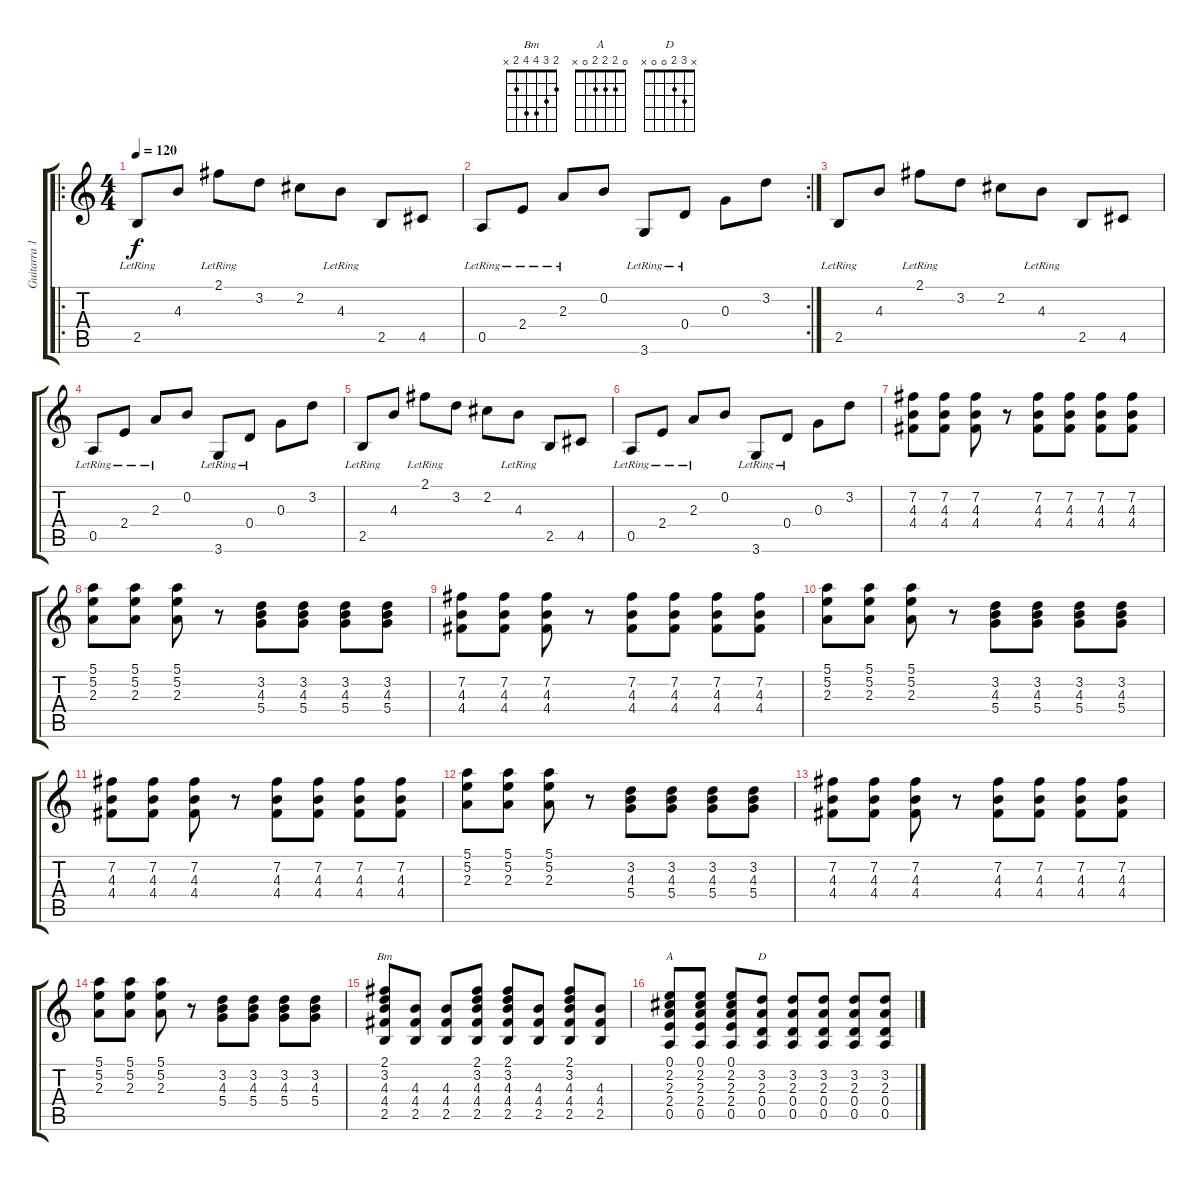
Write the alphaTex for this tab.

\track ("Guitarra 1" "Guitarra 1") {instrument acousticguitarsteel}
\staff {score tabs}
\tuning (E4 B3 G3 D3 A2 E2) {hide}
\chord ("Bm" 2 3 4 4 2 x)
\chord ("A" 0 2 2 2 0 x)
\chord ("D" x 3 2 0 0 x)
\ro
\ts (4 4)
\tempo 120
\clef g2
\ks c
2.5{lr}.8{dy f instrument acousticguitarsteel} 4.3.8 2.1{lr}.8 3.2.8 2.2.8 4.3{lr}.8 2.5.8 4.5.8 |
\rc 2
0.5{lr}.8 2.4{lr}.8 2.3{lr}.8 0.2.8 3.6{lr}.8 0.4{lr}.8 0.3.8 3.2.8 |
2.5{lr}.8{volume 9} 4.3.8 2.1{lr}.8 3.2.8 2.2.8 4.3{lr}.8 2.5.8 4.5.8 |
0.5{lr}.8 2.4{lr}.8 2.3{lr}.8 0.2.8 3.6{lr}.8 0.4{lr}.8 0.3.8 3.2.8 |
2.5{lr}.8 4.3.8 2.1{lr}.8 3.2.8 2.2.8 4.3{lr}.8 2.5.8 4.5.8 |
0.5{lr}.8 2.4{lr}.8 2.3{lr}.8 0.2.8 3.6{lr}.8 0.4{lr}.8 0.3.8 3.2.8 |
(7.2 4.3 4.4).8{volume 9} (7.2 4.3 4.4).8 (7.2 4.3 4.4).8 r.8 (7.2 4.3 4.4).8 (7.2 4.3 4.4).8 (7.2 4.3 4.4).8 (7.2 4.3 4.4).8 |
(5.1 5.2 2.3).8 (5.1 5.2 2.3).8 (5.1 5.2 2.3).8 r.8 (3.2 4.3 5.4).8 (3.2 4.3 5.4).8 (3.2 4.3 5.4).8 (3.2 4.3 5.4).8 |
(7.2 4.3 4.4).8{volume 9} (7.2 4.3 4.4).8 (7.2 4.3 4.4).8 r.8 (7.2 4.3 4.4).8 (7.2 4.3 4.4).8 (7.2 4.3 4.4).8 (7.2 4.3 4.4).8 |
(5.1 5.2 2.3).8 (5.1 5.2 2.3).8 (5.1 5.2 2.3).8 r.8 (3.2 4.3 5.4).8 (3.2 4.3 5.4).8 (3.2 4.3 5.4).8 (3.2 4.3 5.4).8 |
(7.2 4.3 4.4).8{volume 9} (7.2 4.3 4.4).8 (7.2 4.3 4.4).8 r.8 (7.2 4.3 4.4).8 (7.2 4.3 4.4).8 (7.2 4.3 4.4).8 (7.2 4.3 4.4).8 |
(5.1 5.2 2.3).8 (5.1 5.2 2.3).8 (5.1 5.2 2.3).8 r.8 (3.2 4.3 5.4).8 (3.2 4.3 5.4).8 (3.2 4.3 5.4).8 (3.2 4.3 5.4).8 |
(7.2 4.3 4.4).8{volume 9} (7.2 4.3 4.4).8 (7.2 4.3 4.4).8 r.8 (7.2 4.3 4.4).8 (7.2 4.3 4.4).8 (7.2 4.3 4.4).8 (7.2 4.3 4.4).8 |
(5.1 5.2 2.3).8 (5.1 5.2 2.3).8 (5.1 5.2 2.3).8 r.8 (3.2 4.3 5.4).8 (3.2 4.3 5.4).8 (3.2 4.3 5.4).8 (3.2 4.3 5.4).8 |
(2.1 3.2 4.3 4.4 2.5).8{ch "Bm" volume 8 balance 10} (4.3 4.4 2.5).8 (4.3 4.4 2.5).8 (2.1 3.2 4.3 4.4 2.5).8 (2.1 3.2 4.3 4.4 2.5).8 (4.3 4.4 2.5).8 (2.1 3.2 4.3 4.4 2.5).8 (4.3 4.4 2.5).8 |
(0.1 2.2 2.3 2.4 0.5).8{ch "A"} (0.1 2.2 2.3 2.4 0.5).8 (0.1 2.2 2.3 2.4 0.5).8 (3.2 2.3 0.4 0.5).8{ch "D"} (3.2 2.3 0.4 0.5).8 (3.2 2.3 0.4 0.5).8 (3.2 2.3 0.4 0.5).8 (3.2 2.3 0.4 0.5).8
